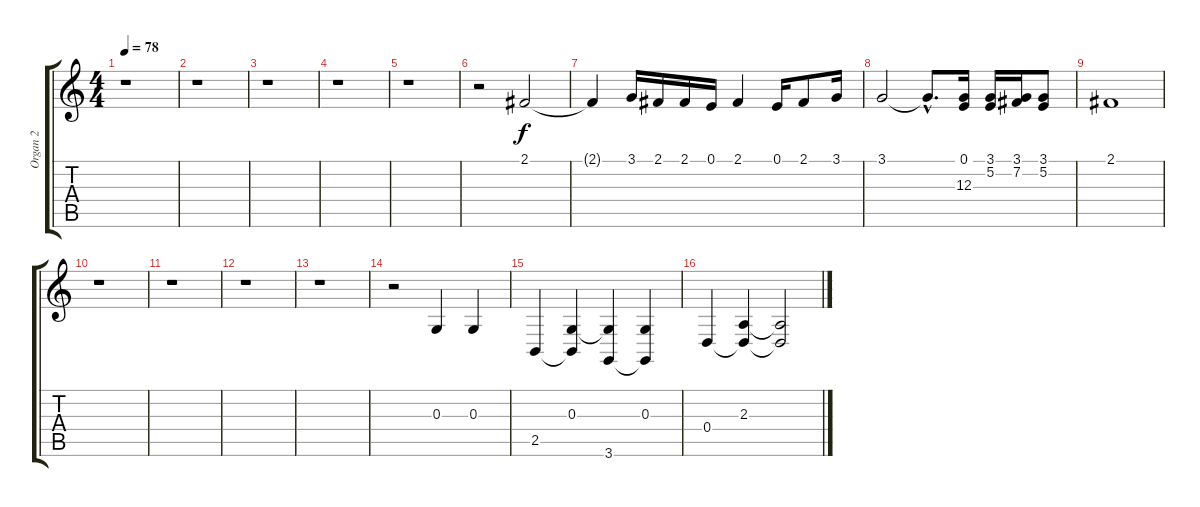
\track ("Organ 2" "Organ 2") {instrument electricpiano1}
\staff {score tabs}
\tuning (E4 B3 G3 D3 A2 E2) {hide}
\ts (4 4)
\tempo 78
\clef g2
\ks c
r.1{dy f instrument electricpiano1} |
r.1 |
r.1 |
r.1 |
r.1 |
r.2 2.1.2 |
2.1{t}.4 3.1.16 2.1.16 2.1.16 0.1.16 2.1.4 0.1.16 2.1.8 3.1.16 |
3.1.2 3.1{hac t}.8{d} (0.1 12.3).16 (3.1 5.2).16 (3.1 7.2).16 (3.1 5.2).8 |
2.1.1 |
r.1 |
r.1 |
r.1 |
r.1 |
r.2 0.3.4 0.3.4 |
2.5.4 (0.3 2.5{t}).4 (0.3{t} 3.6).4 (0.3 3.6{t}).4 |
0.4.4 (2.3 0.4{t}).4 (2.3{t} 0.4{t}).2
